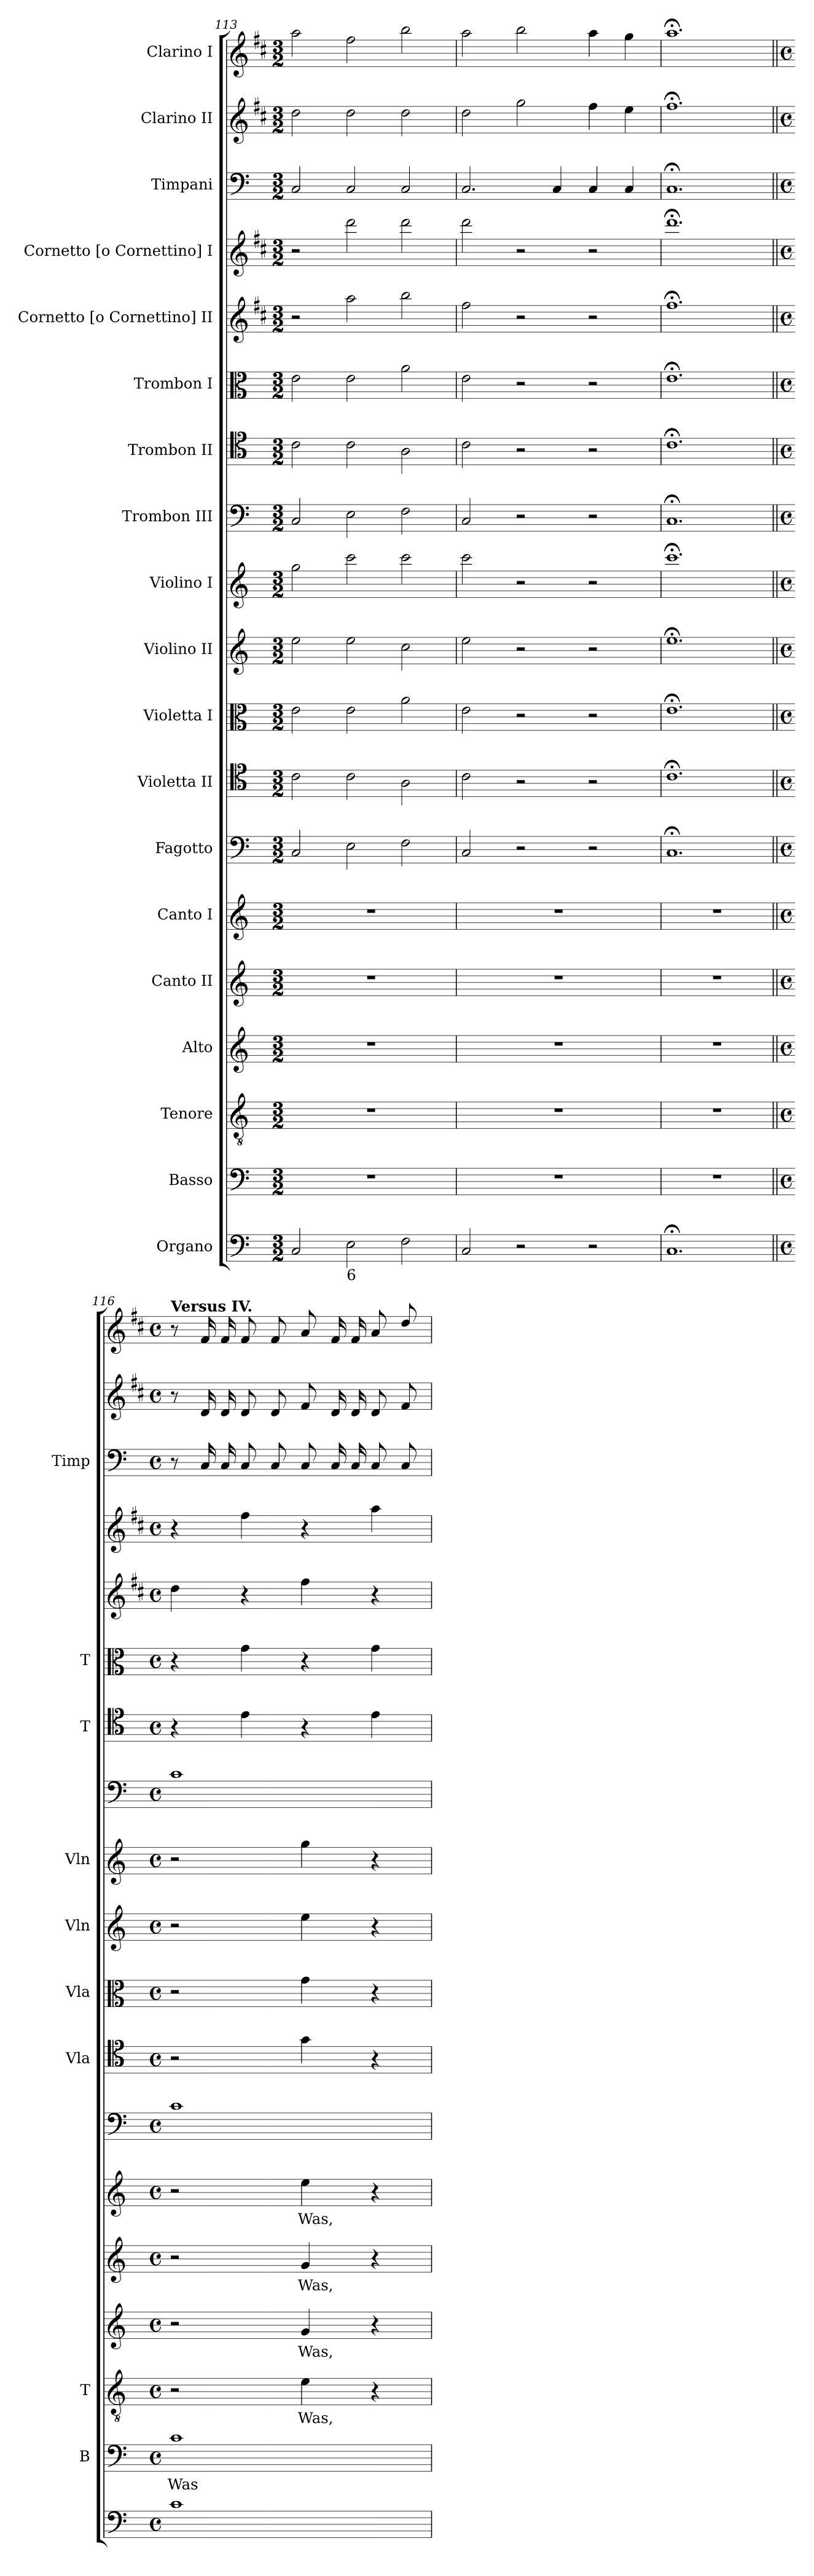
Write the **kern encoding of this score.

**kern	**kern	**text	**kern	**text	**kern	**text	**kern	**text	**kern	**text	**kern	**kern	**kern	**kern	**kern	**kern	**kern	**kern	**kern	**kern	**kern	**kern	**kern
*part19	*part18	*part18	*part17	*part17	*part16	*part16	*part15	*part15	*part14	*part14	*part13	*part12	*part11	*part10	*part9	*part8	*part7	*part6	*part5	*part4	*part3	*part2	*part1
*staff19	*staff18	*staff18	*staff17	*staff17	*staff16	*staff16	*staff15	*staff15	*staff14	*staff14	*staff13	*staff12	*staff11	*staff10	*staff9	*staff8	*staff7	*staff6	*staff5	*staff4	*staff3	*staff2	*staff1
*I"Organo	*I"Basso	*	*I"Tenore	*	*I"Alto	*	*I"Canto II	*	*I"Canto I	*	*I"Fagotto	*I"Violetta II	*I"Violetta I	*I"Violino II	*I"Violino I	*I"Trombon III	*I"Trombon II	*I"Trombon I	*I"Cornetto [o Cornettino] II	*I"Cornetto [o Cornettino] I	*I"Timpani	*I"Clarino II	*I"Clarino I
*	*I'B	*	*I'T	*	*	*	*	*	*	*	*	*I'Vla	*I'Vla	*I'Vln	*I'Vln	*	*I'T	*I'T	*	*	*I'Timp	*	*
*clefF4	*clefF4	*	*clefGv2	*	*clefG2	*	*clefG2	*	*clefG2	*	*clefF4	*clefC4	*clefC3	*clefG2	*clefG2	*clefF4	*clefC4	*clefC3	*clefG2	*clefG2	*clefF4	*clefG2	*clefG2
*	*	*	*ITrd7c12	*	*	*	*	*	*	*	*	*	*	*	*	*	*	*	*ITrd1c2	*ITrd1c2	*	*ITrd1c2	*ITrd1c2
*k[]	*k[]	*	*k[]	*	*k[]	*	*k[]	*	*k[]	*	*k[]	*k[]	*k[]	*k[]	*k[]	*k[]	*k[]	*k[]	*k[]	*k[]	*k[]	*k[]	*k[]
*C:	*C:	*	*C:	*	*C:	*	*C:	*	*C:	*	*C:	*C:	*C:	*C:	*C:	*C:	*C:	*C:	*C:	*C:	*C:	*C:	*C:
*M3/2	*M3/2	*	*M3/2	*	*M3/2	*	*M3/2	*	*M3/2	*	*M3/2	*M3/2	*M3/2	*M3/2	*M3/2	*M3/2	*M3/2	*M3/2	*M3/2	*M3/2	*M3/2	*M3/2	*M3/2
=113	=113	=113	=113	=113	=113	=113	=113	=113	=113	=113	=113	=113	=113	=113	=113	=113	=113	=113	=113	=113	=113	=113	=113
!	!LO:N:vis=1	!	!LO:N:vis=1	!	!LO:N:vis=1	!	!LO:N:vis=1	!	!LO:N:vis=1	!	!	!	!	!	!	!	!	!	!	!	!	!	!
2C/	1.r	.	1.r	.	1.r	.	1.r	.	1.r	.	2C/	2c\	2e\	2ee\	2gg\	2C/	2c\	2e\	2r	2r	2C/	2cc\	2gg\
!LO:TX:b:t=6	!	!	!	!	!	!	!	!	!	!	!	!	!	!	!	!	!	!	!	!	!	!	!
2E\	.	.	.	.	.	.	.	.	.	.	2E\	2c\	2e\	2ee\	2ccc\	2E\	2c\	2e\	2gg\	2ccc\	2C/	2cc\	2ee\
2F\	.	.	.	.	.	.	.	.	.	.	2F\	2A\	2a\	2cc\	2ccc\	2F\	2A\	2a\	2aa\	2ccc\	2C/	2cc\	2aa\
=114	=114	=114	=114	=114	=114	=114	=114	=114	=114	=114	=114	=114	=114	=114	=114	=114	=114	=114	=114	=114	=114	=114	=114
!	!LO:N:vis=1	!	!LO:N:vis=1	!	!LO:N:vis=1	!	!LO:N:vis=1	!	!LO:N:vis=1	!	!	!	!	!	!	!	!	!	!	!	!	!	!
2C/	1.r	.	1.r	.	1.r	.	1.r	.	1.r	.	2C/	2c\	2e\	2ee\	2ccc\	2C/	2c\	2e\	2ee\	2ccc\	2.C/	2cc\	2gg\
2r	.	.	.	.	.	.	.	.	.	.	2r	2r	2r	2r	2r	2r	2r	2r	2r	2r	.	2ff\	2aa\
.	.	.	.	.	.	.	.	.	.	.	.	.	.	.	.	.	.	.	.	.	4C/	.	.
2r	.	.	.	.	.	.	.	.	.	.	2r	2r	2r	2r	2r	2r	2r	2r	2r	2r	4C/	4ee\	4gg\
.	.	.	.	.	.	.	.	.	.	.	.	.	.	.	.	.	.	.	.	.	4C/	4dd\	4ff\
=115	=115	=115	=115	=115	=115	=115	=115	=115	=115	=115	=115	=115	=115	=115	=115	=115	=115	=115	=115	=115	=115	=115	=115
!	!LO:N:vis=1	!	!LO:N:vis=1	!	!LO:N:vis=1	!	!LO:N:vis=1	!	!LO:N:vis=1	!	!	!	!	!	!	!	!	!	!	!	!	!	!
1.C;	1.r	.	1.r	.	1.r	.	1.r	.	1.r	.	1.C;	1.c;<	1.e;<	1.ee;<	1.ccc;<	1.C;	1.c;<	1.e;<	1.ee;<	1.ccc;<	1.C;	1.ee;<	1.gg;<
=116||	=116||	=116||	=116||	=116||	=116||	=116||	=116||	=116||	=116||	=116||	=116||	=116||	=116||	=116||	=116||	=116||	=116||	=116||	=116||	=116||	=116||	=116||	=116||
*M4/4	*M4/4	*	*M4/4	*	*M4/4	*	*M4/4	*	*M4/4	*	*M4/4	*M4/4	*M4/4	*M4/4	*M4/4	*M4/4	*M4/4	*M4/4	*M4/4	*M4/4	*M4/4	*M4/4	*M4/4
*met(c)	*met(c)	*	*met(c)	*	*met(c)	*	*met(c)	*	*met(c)	*	*met(c)	*met(c)	*met(c)	*met(c)	*met(c)	*met(c)	*met(c)	*met(c)	*met(c)	*met(c)	*met(c)	*met(c)	*met(c)
*	*	*	*	*	*	*	*	*	*	*	*	*	*	*	*	*	*	*	*	*	*	*	*MM100
!	!	!	!	!	!	!	!	!	!	!	!	!	!	!	!	!	!	!	!	!	!	!	!LO:TX:a:B:t=Versus IV.
!	!	!LO:LY:b	!	!	!	!	!	!	!	!	!	!	!	!	!	!	!	!	!	!	!	!	!
1c	1c	Was	2r	.	2r	.	2r	.	2r	.	1c	2r	2r	2r	2r	1c	4r	4r	4cc\	4r	8r	8r	8r
.	.	.	.	.	.	.	.	.	.	.	.	.	.	.	.	.	.	.	.	.	16C/	16c/	16e/
.	.	.	.	.	.	.	.	.	.	.	.	.	.	.	.	.	.	.	.	.	16C/	16c/	16e/
.	.	.	.	.	.	.	.	.	.	.	.	.	.	.	.	.	4e\	4g\	4r	4ee\	8C/	8c/	8e/
.	.	.	.	.	.	.	.	.	.	.	.	.	.	.	.	.	.	.	.	.	8C/	8c/	8e/
!	!	!	!	!LO:LY:b	!	!LO:LY:b	!	!LO:LY:b	!	!LO:LY:b	!	!	!	!	!	!	!	!	!	!	!	!	!
.	.	.	4E\	Was,	4g/	Was,	4g/	Was,	4ee\	Was,	.	4g\	4g\	4ee\	4gg\	.	4r	4r	4ee\	4r	8C/	8e/	8g/
.	.	.	.	.	.	.	.	.	.	.	.	.	.	.	.	.	.	.	.	.	16C/	16c/	16e/
.	.	.	.	.	.	.	.	.	.	.	.	.	.	.	.	.	.	.	.	.	16C/	16c/	16e/
.	.	.	4r	.	4r	.	4r	.	4r	.	.	4r	4r	4r	4r	.	4e\	4g\	4r	4gg\	8C/	8c/	8g/
.	.	.	.	.	.	.	.	.	.	.	.	.	.	.	.	.	.	.	.	.	8C/	8e/	8cc/
=	=	=	=	=	=	=	=	=	=	=	=	=	=	=	=	=	=	=	=	=	=	=	=
*-	*-	*-	*-	*-	*-	*-	*-	*-	*-	*-	*-	*-	*-	*-	*-	*-	*-	*-	*-	*-	*-	*-	*-
